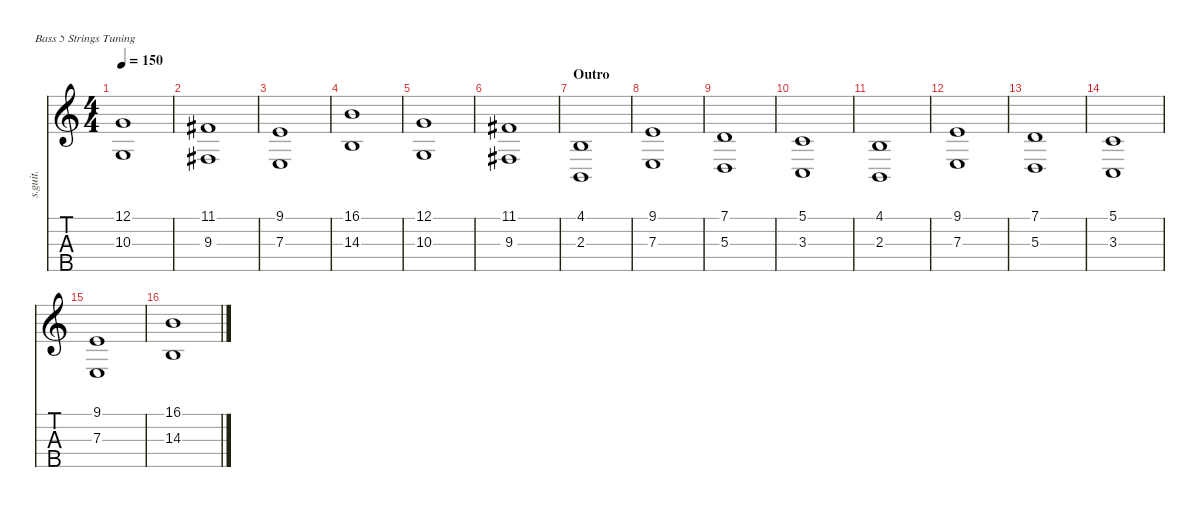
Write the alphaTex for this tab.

\defaultSystemsLayout 4
\hideDynamics
\bracketExtendMode nobrackets
\track ("Strings 2" "s.guit.") {instrument stringensemble1}
\staff {score tabs}
\tuning (G2 D2 A1 E1 B0)
\displaytranspose 12
\ts (4 4)
\tempo 150
\clef g2
\ks c
(12.1 10.3).1{lyrics (0 "") lyrics (1 "") lyrics (2 "") lyrics (3 "") lyrics (4 "") dy f} |
(11.1{acc #} 9.3{acc #}).1{lyrics (0 "") lyrics (1 "") lyrics (2 "") lyrics (3 "") lyrics (4 "")} |
(9.1 7.3).1{lyrics (0 "") lyrics (1 "") lyrics (2 "") lyrics (3 "") lyrics (4 "")} |
(16.1 14.3).1{lyrics (0 "") lyrics (1 "") lyrics (2 "") lyrics (3 "") lyrics (4 "")} |
(12.1 10.3).1{lyrics (0 "") lyrics (1 "") lyrics (2 "") lyrics (3 "") lyrics (4 "")} |
(11.1{acc #} 9.3{acc #}).1{lyrics (0 "") lyrics (1 "") lyrics (2 "") lyrics (3 "") lyrics (4 "")} |
\section ("" "Outro")
(4.1 2.3).1{lyrics (0 "") lyrics (1 "") lyrics (2 "") lyrics (3 "") lyrics (4 "")} |
(9.1 7.3).1{lyrics (0 "") lyrics (1 "") lyrics (2 "") lyrics (3 "") lyrics (4 "")} |
(7.1 5.3).1{lyrics (0 "") lyrics (1 "") lyrics (2 "") lyrics (3 "") lyrics (4 "")} |
(5.1 3.3).1{lyrics (0 "") lyrics (1 "") lyrics (2 "") lyrics (3 "") lyrics (4 "")} |
(4.1 2.3).1{lyrics (0 "") lyrics (1 "") lyrics (2 "") lyrics (3 "") lyrics (4 "")} |
(9.1 7.3).1{lyrics (0 "") lyrics (1 "") lyrics (2 "") lyrics (3 "") lyrics (4 "")} |
(7.1 5.3).1{lyrics (0 "") lyrics (1 "") lyrics (2 "") lyrics (3 "") lyrics (4 "")} |
(5.1 3.3).1{lyrics (0 "") lyrics (1 "") lyrics (2 "") lyrics (3 "") lyrics (4 "")} |
(9.1 7.3).1{lyrics (0 "") lyrics (1 "") lyrics (2 "") lyrics (3 "") lyrics (4 "")} |
(16.1 14.3).1{lyrics (0 "") lyrics (1 "") lyrics (2 "") lyrics (3 "") lyrics (4 "")}
